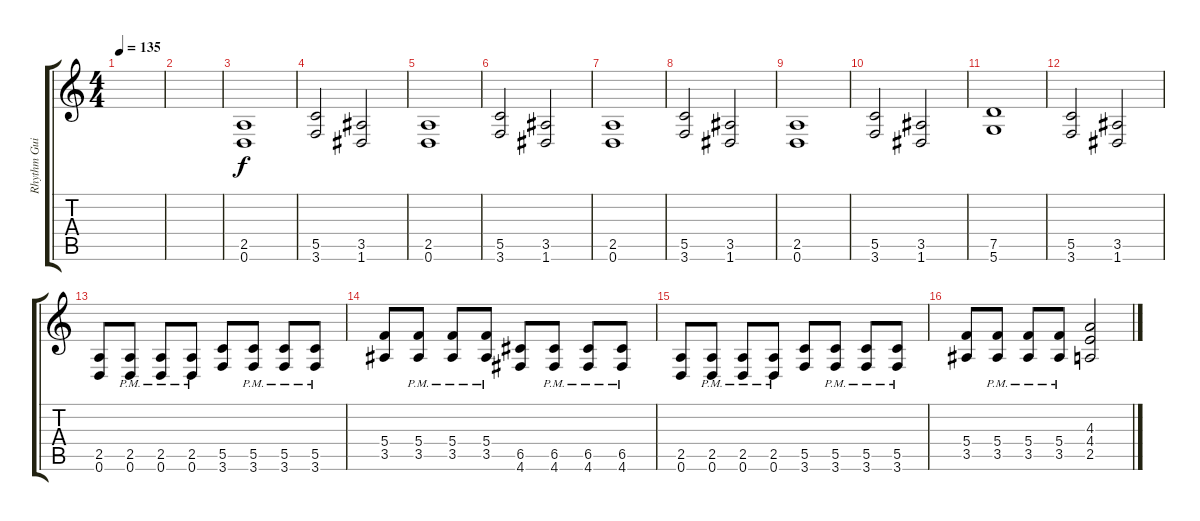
\track ("Rhythm Guitar" "Rhythm Gui") {instrument distortionguitar}
\staff {score tabs}
\tuning (D4 A3 F3 C3 G2 D2) {hide}
\ts (4 4)
\tempo 135
\clef g2
\ks c
|
|
(2.5 0.6).1 |
(5.5 3.6).2 (3.5 1.6).2 |
(2.5 0.6).1 |
(5.5 3.6).2 (3.5 1.6).2 |
(2.5 0.6).1 |
(5.5 3.6).2 (3.5 1.6).2 |
(2.5 0.6).1 |
(5.5 3.6).2 (3.5 1.6).2 |
(7.5 5.6).1 |
(5.5 3.6).2 (3.5 1.6).2 |
(2.5 0.6).8 (2.5 0.6{pm}).8 (2.5 0.6{pm}).8 (2.5 0.6{pm}).8 (5.5 3.6).8 (5.5 3.6{pm}).8 (5.5 3.6{pm}).8 (5.5 3.6{pm}).8 |
(5.4 3.5).8 (5.4 3.5{pm}).8 (5.4 3.5{pm}).8 (5.4 3.5{pm}).8 (6.5 4.6).8 (6.5 4.6{pm}).8 (6.5 4.6{pm}).8 (6.5 4.6{pm}).8 |
(2.5 0.6).8 (2.5 0.6{pm}).8 (2.5 0.6{pm}).8 (2.5 0.6{pm}).8 (5.5 3.6).8 (5.5 3.6{pm}).8 (5.5 3.6{pm}).8 (5.5 3.6{pm}).8 |
(5.4 3.5).8 (5.4 3.5{pm}).8 (5.4 3.5{pm}).8 (5.4 3.5{pm}).8 (4.3 4.4 2.5).2
